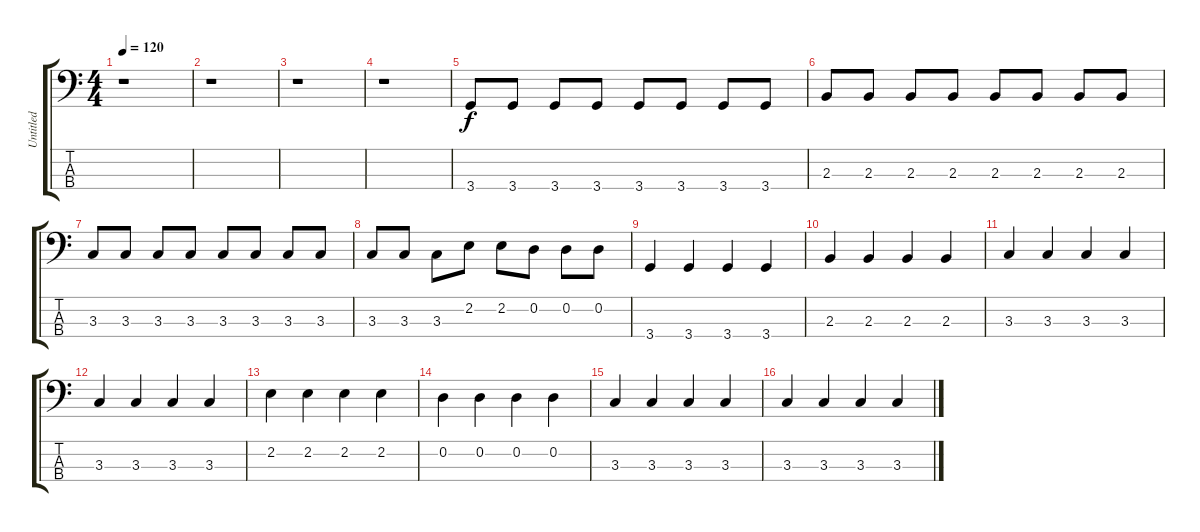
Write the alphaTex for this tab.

\track ("Untitled" "Untitled") {instrument electricbassfinger}
\staff {score tabs}
\tuning (G2 D2 A1 E1) {hide}
\ts (4 4)
\tempo 120
\clef f4
\ks c
r.1{dy f instrument electricbassfinger} |
r.1 |
r.1 |
r.1 |
3.4.8 3.4.8 3.4.8 3.4.8 3.4.8 3.4.8 3.4.8 3.4.8 |
2.3.8 2.3.8 2.3.8 2.3.8 2.3.8 2.3.8 2.3.8 2.3.8 |
3.3.8 3.3.8 3.3.8 3.3.8 3.3.8 3.3.8 3.3.8 3.3.8 |
3.3.8 3.3.8 3.3.8 2.2.8 2.2.8 0.2.8 0.2.8 0.2.8 |
3.4.4 3.4.4 3.4.4 3.4.4 |
2.3.4 2.3.4 2.3.4 2.3.4 |
3.3.4 3.3.4 3.3.4 3.3.4 |
3.3.4 3.3.4 3.3.4 3.3.4 |
2.2.4 2.2.4 2.2.4 2.2.4 |
0.2.4 0.2.4 0.2.4 0.2.4 |
3.3.4 3.3.4 3.3.4 3.3.4 |
3.3.4 3.3.4 3.3.4 3.3.4
